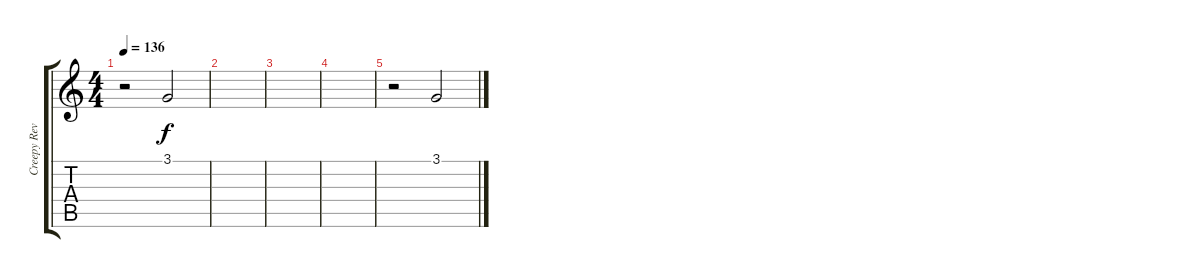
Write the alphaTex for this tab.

\track ("Creepy Reverse Cymbal" "Creepy Rev") {instrument reversecymbal}
\staff {score tabs}
\tuning (E4 B3 G3 D3 A2 E2) {hide}
\ts (4 4)
\tempo 136
\clef g2
\ks c
r.2{dy f} 3.1.2 |
|
|
|
r.2 3.1.2
